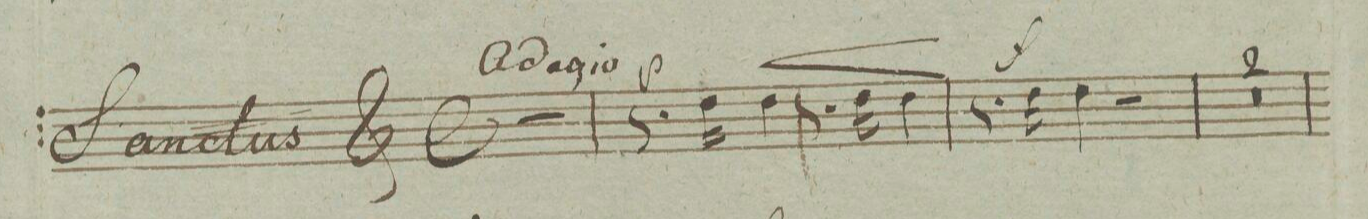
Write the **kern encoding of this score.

**kern	**dynam
*I"Cornu. Primo in F	*
*clefG2	*
*k[]	*
*met(c)	*
*M4/4	*
1r	.
=2	=2
8.r	.
16g\	p <
4g\	.
8.r	.
16g\	.
4g\	[[
=3	=3
8.r	.
16g\	f
4g\	.
2r	.
=4	=4
0r	.
=5	=5
=6	=6
*-	*-
